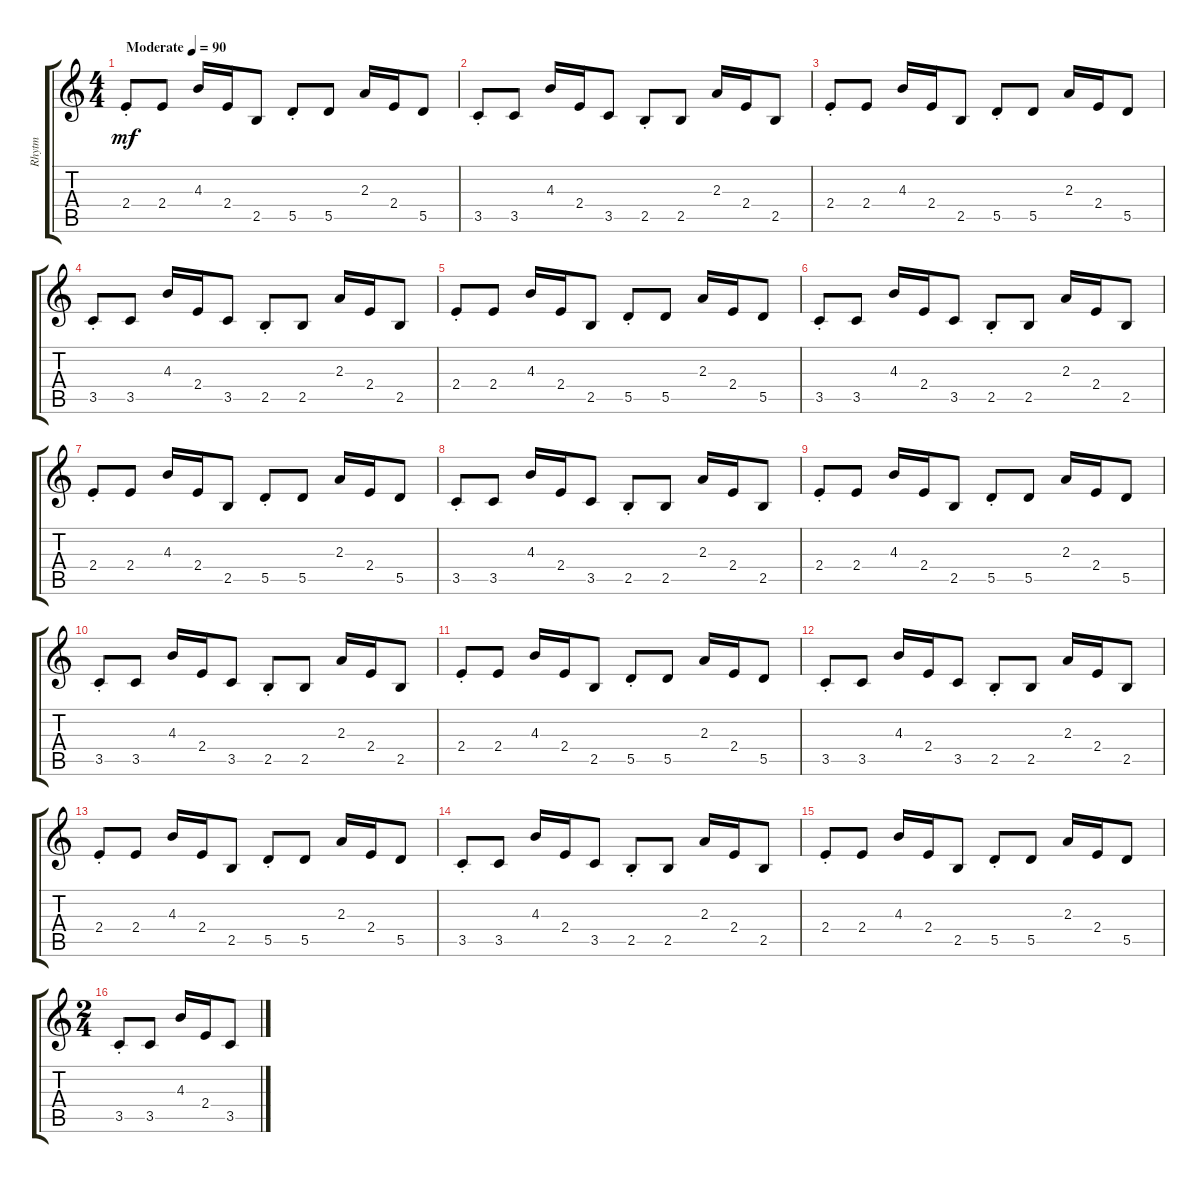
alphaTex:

\track ("Rhytm" "Rhytm") {instrument overdrivenguitar}
\staff {score tabs}
\tuning (E4 B3 G3 D3 A2 E2) {hide}
\ts (4 4)
\tempo (90 "Moderate")
\clef g2
\ks c
2.4{st}.8{dy mf instrument overdrivenguitar} 2.4.8 4.3.16 2.4.16 2.5.8 5.5{st}.8 5.5.8 2.3.16 2.4.16 5.5.8 |
3.5{st}.8 3.5.8 4.3.16 2.4.16 3.5.8 2.5{st}.8 2.5.8 2.3.16 2.4.16 2.5.8 |
2.4{st}.8 2.4.8 4.3.16 2.4.16 2.5.8 5.5{st}.8 5.5.8 2.3.16 2.4.16 5.5.8 |
3.5{st}.8 3.5.8 4.3.16 2.4.16 3.5.8 2.5{st}.8 2.5.8 2.3.16 2.4.16 2.5.8 |
2.4{st}.8 2.4.8 4.3.16 2.4.16 2.5.8 5.5{st}.8 5.5.8 2.3.16 2.4.16 5.5.8 |
3.5{st}.8 3.5.8 4.3.16 2.4.16 3.5.8 2.5{st}.8 2.5.8 2.3.16 2.4.16 2.5.8 |
2.4{st}.8 2.4.8 4.3.16 2.4.16 2.5.8 5.5{st}.8 5.5.8 2.3.16 2.4.16 5.5.8 |
3.5{st}.8 3.5.8 4.3.16 2.4.16 3.5.8 2.5{st}.8 2.5.8 2.3.16 2.4.16 2.5.8 |
2.4{st}.8 2.4.8 4.3.16 2.4.16 2.5.8 5.5{st}.8 5.5.8 2.3.16 2.4.16 5.5.8 |
3.5{st}.8 3.5.8 4.3.16 2.4.16 3.5.8 2.5{st}.8 2.5.8 2.3.16 2.4.16 2.5.8 |
2.4{st}.8 2.4.8 4.3.16 2.4.16 2.5.8 5.5{st}.8 5.5.8 2.3.16 2.4.16 5.5.8 |
3.5{st}.8 3.5.8 4.3.16 2.4.16 3.5.8 2.5{st}.8 2.5.8 2.3.16 2.4.16 2.5.8 |
2.4{st}.8 2.4.8 4.3.16 2.4.16 2.5.8 5.5{st}.8 5.5.8 2.3.16 2.4.16 5.5.8 |
3.5{st}.8 3.5.8 4.3.16 2.4.16 3.5.8 2.5{st}.8 2.5.8 2.3.16 2.4.16 2.5.8 |
2.4{st}.8 2.4.8 4.3.16 2.4.16 2.5.8 5.5{st}.8 5.5.8 2.3.16 2.4.16 5.5.8 |
\ts (2 4)
3.5{st}.8 3.5.8 4.3.16 2.4.16 3.5.8
